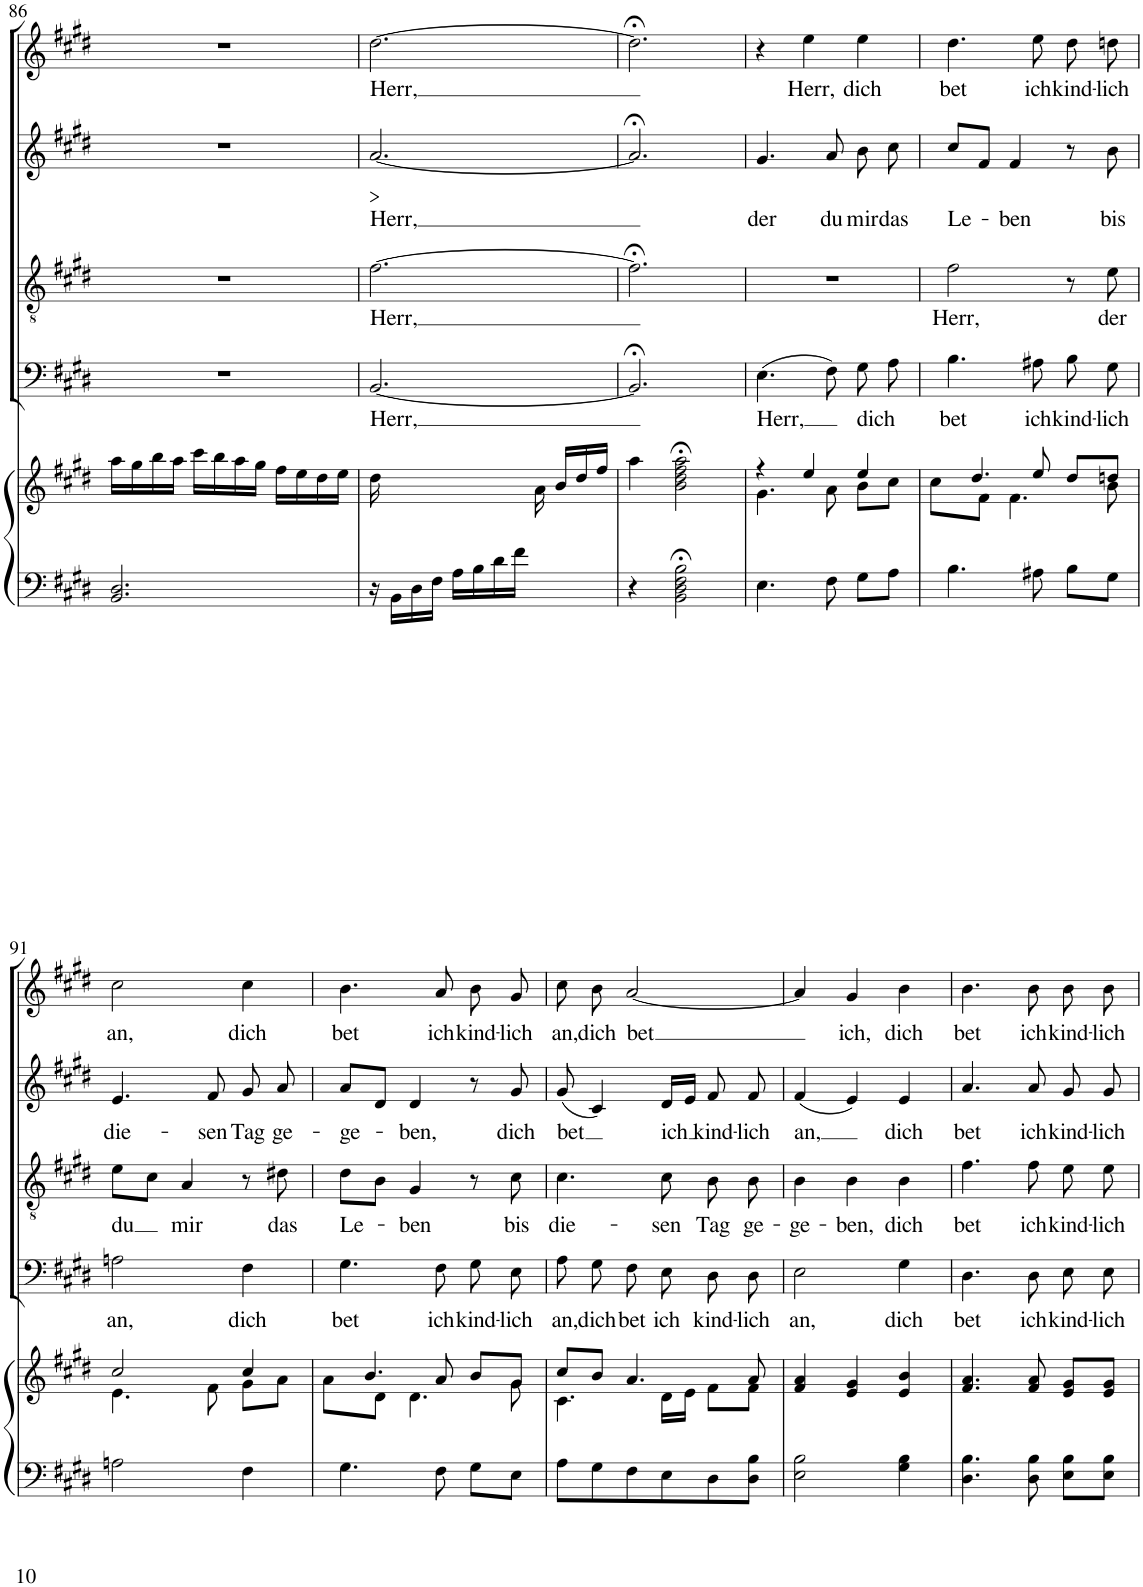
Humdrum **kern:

**kern	**kern	**kern	**text	**kern	**text	**kern	**text	**kern	**text
*part5	*part5	*part4	*part4	*part3	*part3	*part2	*part2	*part1	*part1
*staff6	*staff5	*staff4	*staff4	*staff3	*staff3	*staff2	*staff2	*staff1	*staff1
*I"Pianoforte	*	*I"Basso	*	*I"Tenore	*	*I"Alto	*	*I"Soprano	*
*I'Pno	*	*	*	*	*	*	*	*	*
!!LO:PB:g=z
*clefF4	*clefG2	*clefF4	*	*clefGv2	*	*clefG2	*	*clefG2	*
*k[f#c#g#d#]	*k[f#c#g#d#]	*k[f#c#g#d#]	*	*k[f#c#g#d#]	*	*k[f#c#g#d#]	*	*k[f#c#g#d#]	*
*M3/4	*M3/4	*M3/4	*	*M3/4	*	*M3/4	*	*M3/4	*
=86	=86	=86	=86	=86	=86	=86	=86	=86	=86
2.BB/ 2.D#/	16aa\LL	2.r	.	2.r	.	2.r	.	2.r	.
.	16gg#\	.	.	.	.	.	.	.	.
.	16bb\	.	.	.	.	.	.	.	.
.	16aa\JJ	.	.	.	.	.	.	.	.
.	16ccc#\LL	.	.	.	.	.	.	.	.
.	16bb\	.	.	.	.	.	.	.	.
.	16aa\	.	.	.	.	.	.	.	.
.	16gg#\JJ	.	.	.	.	.	.	.	.
.	16ff#\LL	.	.	.	.	.	.	.	.
.	16ee\	.	.	.	.	.	.	.	.
.	16dd#\	.	.	.	.	.	.	.	.
.	16ee\JJ	.	.	.	.	.	.	.	.
=87	=87	=87	=87	=87	=87	=87	=87	=87	=87
*^	*	*	*	*	*	*	*	*	*
!	!	!	!	!LO:LY:b	!	!LO:LY:b	!	!LO:LY:b	!	!LO:LY:b
16ryy	16r	16dd#\	[2.BB/	Herr,	[2.f#\	Herr,	[2.a/	Herr,	[2.dd#\	Herr,
16BB\LL	16ryy	4..ryy	.	.	.	.	.	.	.	.
16D#\	8ryy	.	.	.	.	.	.	.	.	.
16F#\JJ	.	.	.	.	.	.	.	.	.	.
16A\LL	2ryy	.	.	.	.	.	.	.	.	.
16B\	.	.	.	.	.	.	.	.	.	.
16d#\	.	.	.	.	.	.	.	.	.	.
16f#\JJ	.	.	.	.	.	.	.	.	.	.
4ryy	.	16a\	.	.	.	.	.	.	.	.
.	.	16b/LL	.	.	.	.	.	.	.	.
.	.	16dd#/	.	.	.	.	.	.	.	.
.	.	16ff#/JJ	.	.	.	.	.	.	.	.
*v	*v	*	*	*	*	*	*	*	*	*
=88	=88	=88	=88	=88	=88	=88	=88	=88	=88
4r	4aa\	2.BB;</]	.	2.f#;<\]	.	2.a;</]	.	2.dd#;<\]	.
2BB\;< 2D#\;< 2F#\;< 2B\;<	2b\;< 2dd#\;< 2ff#\;< 2aa\;<	.	.	.	.	.	.	.	.
=89	=89	=89	=89	=89	=89	=89	=89	=89	=89
*	*^	*	*	*	*	*	*	*	*
!	!	!	!	!LO:LY:b	!	!	!	!LO:LY:b	!	!
4.E\	4r	4.g#\	(4.E\	Herr,	2.r	.	4.g#/	der	4r	.
!	!	!	!	!	!	!	!	!	!	!LO:LY:b
.	4ee/	.	.	.	.	.	.	.	4ee\	Herr,
!	!	!	!	!	!	!	!	!LO:LY:b	!	!
8F#\	.	8a\	8F#\)	.	.	.	8a/	du	.	.
!	!	!	!	!LO:LY:b	!	!	!	!LO:LY:b	!	!LO:LY:b
8G#\L	4ee/	8b\L	8G#\L	dich	.	.	8b\	mir	4ee\	dich
!	!	!	!	!	!	!	!	!LO:LY:b	!	!
8A\J	.	8cc#\J	8A\J	.	.	.	8cc#\	das	.	.
=90	=90	=90	=90	=90	=90	=90	=90	=90	=90	=90
!	!	!	!	!LO:LY:b	!	!LO:LY:b	!	!LO:LY:b	!	!LO:LY:b
4.B\	4.dd#/	8cc#\L	4.B\	bet	2f#\	Herr,	8cc#/L	Le-	4.dd#\	bet
.	.	8f#\J	.	.	.	.	8f#/J	.	.	.
!	!	!	!	!	!	!	!	!LO:LY:b	!	!
.	.	4.f#\	.	.	.	.	4f#/	-ben	.	.
!	!	!	!	!LO:LY:b	!	!	!	!	!	!LO:LY:b
8A#X\	8ee/	.	8A#X\	ich	.	.	.	.	8ee\	ich
!	!	!	!	!LO:LY:b	!	!	!	!	!	!LO:LY:b
8B\L	8dd#/L	.	8B\L	kind-	8r	.	8r	.	8dd#\L	kind-
!	!	!	!	!LO:LY:b	!	!LO:LY:b	!	!LO:LY:b	!	!LO:LY:b
8G#\J	8ddn/J	8b\	8G#\J	-lich	8e\	der	8b\	bis	8ddn\J	-lich
!!LO:LB:g=z
=91	=91	=91	=91	=91	=91	=91	=91	=91	=91	=91
!	!	!	!	!LO:LY:b	!	!LO:LY:b	!	!LO:LY:b	!	!LO:LY:b
2An\	2cc#/	4.e\	2An\	an,	8e\L	du	4.e/	die-	2cc#\	an,
.	.	.	.	.	8c#\J	.	.	.	.	.
!	!	!	!	!	!	!LO:LY:b	!	!	!	!
.	.	.	.	.	4A/	mir	.	.	.	.
!	!	!	!	!	!	!	!	!LO:LY:b	!	!
.	.	8f#\	.	.	.	.	8f#/	-sen	.	.
!	!	!	!	!LO:LY:b	!	!	!	!LO:LY:b	!	!LO:LY:b
4F#\	4cc#/	8g#\L	4F#\	dich	8r	.	8g#/	Tag	4cc#\	dich
!	!	!	!	!	!	!LO:LY:b	!	!LO:LY:b	!	!
.	.	8a\J	.	.	8d#X\	das	8a/	ge-	.	.
=92	=92	=92	=92	=92	=92	=92	=92	=92	=92	=92
!	!	!	!	!LO:LY:b	!	!LO:LY:b	!	!LO:LY:b	!	!LO:LY:b
4.G#\	4.b/	8a\L	4.G#\	bet	8d#\L	Le-	8a/L	-ge-	4.b\	bet
.	.	8d#\J	.	.	8B\J	.	8d#/J	.	.	.
!	!	!	!	!	!	!LO:LY:b	!	!LO:LY:b	!	!
.	.	4.d#\	.	.	4G#/	-ben	4d#/	-ben,	.	.
!	!	!	!	!LO:LY:b	!	!	!	!	!	!LO:LY:b
8F#\	8a/	.	8F#\	ich	.	.	.	.	8a/	ich
!	!	!	!	!LO:LY:b	!	!	!	!	!	!LO:LY:b
8G#\L	8b/L	.	8G#\L	kind-	8r	.	8r	.	8b/L	kind-
!	!	!	!	!LO:LY:b	!	!LO:LY:b	!	!LO:LY:b	!	!LO:LY:b
8E\J	8g#/J	8g#\	8E\J	-lich	8c#\	bis	8g#/	dich	8g#/J	-lich
=93	=93	=93	=93	=93	=93	=93	=93	=93	=93	=93
!	!	!	!	!LO:LY:b	!	!LO:LY:b	!	!LO:LY:b	!	!LO:LY:b
8A\L	8cc#/L	4.c#\	8A\L	an,	4.c#\	die-	(8g#/	bet	8cc#\L	an,
!	!	!	!	!LO:LY:b	!	!	!	!	!	!LO:LY:b
8G#\	8b/J	.	8G#\J	dich	.	.	4c#/)	.	8b\J	dich
!	!	!	!	!LO:LY:b	!	!	!	!	!	!LO:LY:b
8F#\	4.a/	.	8F#\L	bet	.	.	.	.	[2a/	bet
!	!	!	!	!LO:LY:b	!	!LO:LY:b	!	!LO:LY:b	!	!
8E\	.	16d#\LL	8E\J	ich	8c#\	-sen	16d#/LL	ich	.	.
.	.	16e\JJ	.	.	.	.	16e/JJ	.	.	.
!	!	!	!	!LO:LY:b	!	!LO:LY:b	!	!LO:LY:b	!	!
8D#\	.	8f#\L	8D#\L	kind-	8B\	Tag	8f#/	kind-	.	.
!	!	!	!	!LO:LY:b	!	!LO:LY:b	!	!LO:LY:b	!	!
8D#\ 8B\J	8a/	8f#\J	8D#\J	-lich	8B\	ge-	8f#/	-lich	.	.
=94	=94	=94	=94	=94	=94	=94	=94	=94	=94	=94
!	!	!	!	!LO:LY:b	!	!LO:LY:b	!	!LO:LY:b	!	!
*	*v	*v	*	*	*	*	*	*	*	*
2E\ 2B\	4f#/ 4a/	2E\	an,	4B\	-ge-	(4f#/	an,	4a/]	.
!	!	!	!	!	!LO:LY:b	!	!	!	!LO:LY:b
.	4e/ 4g#/	.	.	4B\	-ben,	4e/)	.	4g#/	ich,
!	!	!	!LO:LY:b	!	!LO:LY:b	!	!LO:LY:b	!	!LO:LY:b
4G#\ 4B\	4e/ 4b/	4G#\	dich	4B\	dich	4e/	dich	4b\	dich
=95	=95	=95	=95	=95	=95	=95	=95	=95	=95
!	!	!	!LO:LY:b	!	!LO:LY:b	!	!LO:LY:b	!	!LO:LY:b
4.D#\ 4.B\	4.f#/ 4.a/	4.D#\	bet	4.f#\	bet	4.a/	bet	4.b\	bet
!	!	!	!LO:LY:b	!	!LO:LY:b	!	!LO:LY:b	!	!LO:LY:b
8D#\ 8B\	8f#/ 8a/	8D#\	ich	8f#\	ich	8a/	ich	8b\	ich
!	!	!	!LO:LY:b	!	!LO:LY:b	!	!LO:LY:b	!	!LO:LY:b
8E\ 8B\L	8e/ 8g#/L	8E\L	kind-	8e\	kind-	8g#/	kind-	8b\L	kind-
!	!	!	!LO:LY:b	!	!LO:LY:b	!	!LO:LY:b	!	!LO:LY:b
8E\ 8B\J	8e/ 8g#/J	8E\J	-lich	8e\	-lich	8g#/	-lich	8b\J	-lich
=	=	=	=	=	=	=	=	=	=
*-	*-	*-	*-	*-	*-	*-	*-	*-	*-
